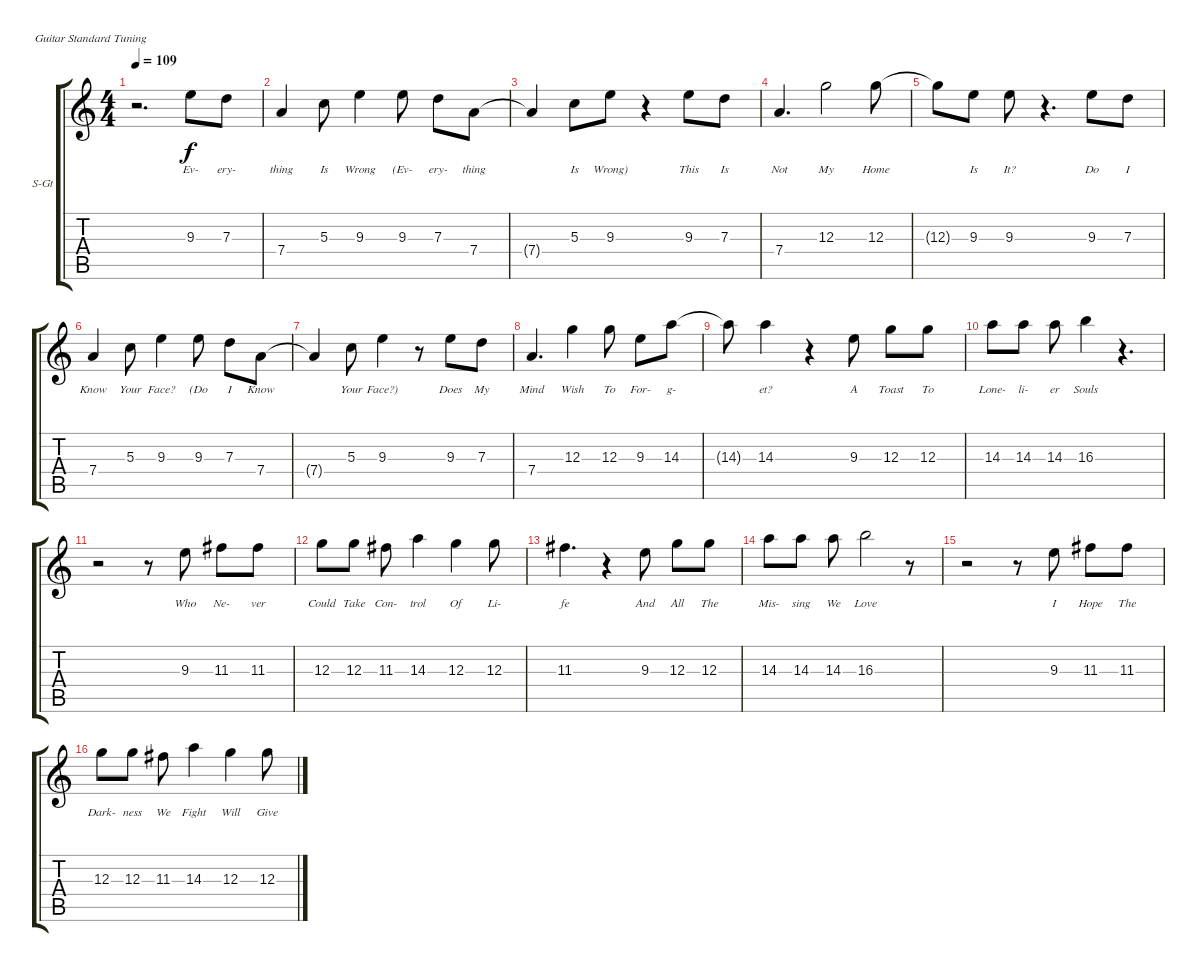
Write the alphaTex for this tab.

\bracketExtendMode groupsimilarinstruments
\firstSystemTrackNameOrientation horizontal
\otherSystemsTrackNameOrientation horizontal
\track ("Voice" "S-Gt") {mute instrument clarinet}
\staff {score tabs}
\tuning (E4 B3 G3 D3 A2 E2)
\displaytranspose 12
\ts (4 4)
\tempo 109
\clef g2
\ks c
r.2{d dy f} 9.3.8{lyrics (0 "Ev-") lyrics (1 "") lyrics (2 "") lyrics (3 "") lyrics (4 "")} 7.3.8{lyrics (0 "ery-") lyrics (1 "") lyrics (2 "") lyrics (3 "") lyrics (4 "")} |
7.4.4{lyrics (0 "thing") lyrics (1 "") lyrics (2 "") lyrics (3 "") lyrics (4 "")} 5.3.8{lyrics (0 "Is") lyrics (1 "") lyrics (2 "") lyrics (3 "") lyrics (4 "")} 9.3.4{lyrics (0 "Wrong") lyrics (1 "") lyrics (2 "") lyrics (3 "") lyrics (4 "")} 9.3.8{lyrics (0 "(Ev-") lyrics (1 "") lyrics (2 "") lyrics (3 "") lyrics (4 "")} 7.3.8{lyrics (0 "ery-") lyrics (1 "") lyrics (2 "") lyrics (3 "") lyrics (4 "")} 7.4.8{lyrics (0 "thing") lyrics (1 "") lyrics (2 "") lyrics (3 "") lyrics (4 "")} |
7.4{t}.4 5.3.8{lyrics (0 "Is") lyrics (1 "") lyrics (2 "") lyrics (3 "") lyrics (4 "")} 9.3.8{lyrics (0 "Wrong)") lyrics (1 "") lyrics (2 "") lyrics (3 "") lyrics (4 "")} r.4 9.3.8{lyrics (0 "This") lyrics (1 "") lyrics (2 "") lyrics (3 "") lyrics (4 "")} 7.3.8{lyrics (0 "Is") lyrics (1 "") lyrics (2 "") lyrics (3 "") lyrics (4 "")} |
7.4.4{d lyrics (0 "Not") lyrics (1 "") lyrics (2 "") lyrics (3 "") lyrics (4 "")} 12.3.2{lyrics (0 "My") lyrics (1 "") lyrics (2 "") lyrics (3 "") lyrics (4 "")} 12.3.8{lyrics (0 "Home") lyrics (1 "") lyrics (2 "") lyrics (3 "") lyrics (4 "")} |
12.3{t}.8 9.3.8{lyrics (0 "Is") lyrics (1 "") lyrics (2 "") lyrics (3 "") lyrics (4 "")} 9.3.8{lyrics (0 "It?") lyrics (1 "") lyrics (2 "") lyrics (3 "") lyrics (4 "")} r.4{d} 9.3.8{lyrics (0 "Do") lyrics (1 "") lyrics (2 "") lyrics (3 "") lyrics (4 "")} 7.3.8{lyrics (0 "I") lyrics (1 "") lyrics (2 "") lyrics (3 "") lyrics (4 "")} |
7.4.4{lyrics (0 "Know") lyrics (1 "") lyrics (2 "") lyrics (3 "") lyrics (4 "")} 5.3.8{lyrics (0 "Your") lyrics (1 "") lyrics (2 "") lyrics (3 "") lyrics (4 "")} 9.3.4{lyrics (0 "Face?") lyrics (1 "") lyrics (2 "") lyrics (3 "") lyrics (4 "")} 9.3.8{lyrics (0 "(Do") lyrics (1 "") lyrics (2 "") lyrics (3 "") lyrics (4 "")} 7.3.8{lyrics (0 "I") lyrics (1 "") lyrics (2 "") lyrics (3 "") lyrics (4 "")} 7.4.8{lyrics (0 "Know") lyrics (1 "") lyrics (2 "") lyrics (3 "") lyrics (4 "")} |
7.4{t}.4 5.3.8{lyrics (0 "Your") lyrics (1 "") lyrics (2 "") lyrics (3 "") lyrics (4 "")} 9.3.4{lyrics (0 "Face?)") lyrics (1 "") lyrics (2 "") lyrics (3 "") lyrics (4 "")} r.8 9.3.8{lyrics (0 "Does") lyrics (1 "") lyrics (2 "") lyrics (3 "") lyrics (4 "")} 7.3.8{lyrics (0 "My") lyrics (1 "") lyrics (2 "") lyrics (3 "") lyrics (4 "")} |
7.4.4{d lyrics (0 "Mind") lyrics (1 "") lyrics (2 "") lyrics (3 "") lyrics (4 "")} 12.3.4{lyrics (0 "Wish") lyrics (1 "") lyrics (2 "") lyrics (3 "") lyrics (4 "")} 12.3.8{lyrics (0 "To") lyrics (1 "") lyrics (2 "") lyrics (3 "") lyrics (4 "")} 9.3.8{lyrics (0 "For-") lyrics (1 "") lyrics (2 "") lyrics (3 "") lyrics (4 "")} 14.3.8{lyrics (0 "g-") lyrics (1 "") lyrics (2 "") lyrics (3 "") lyrics (4 "")} |
14.3{t}.8 14.3.4{lyrics (0 "et?") lyrics (1 "") lyrics (2 "") lyrics (3 "") lyrics (4 "")} r.4 9.3.8{lyrics (0 "A") lyrics (1 "") lyrics (2 "") lyrics (3 "") lyrics (4 "")} 12.3.8{lyrics (0 "Toast") lyrics (1 "") lyrics (2 "") lyrics (3 "") lyrics (4 "")} 12.3.8{lyrics (0 "To") lyrics (1 "") lyrics (2 "") lyrics (3 "") lyrics (4 "")} |
14.3.8{lyrics (0 "Lone-") lyrics (1 "") lyrics (2 "") lyrics (3 "") lyrics (4 "")} 14.3.8{lyrics (0 "li-") lyrics (1 "") lyrics (2 "") lyrics (3 "") lyrics (4 "")} 14.3.8{lyrics (0 "er") lyrics (1 "") lyrics (2 "") lyrics (3 "") lyrics (4 "")} 16.3.4{lyrics (0 "Souls") lyrics (1 "") lyrics (2 "") lyrics (3 "") lyrics (4 "")} r.4{d} |
r.2 r.8 9.3.8{lyrics (0 "Who") lyrics (1 "") lyrics (2 "") lyrics (3 "") lyrics (4 "")} 11.3.8{lyrics (0 "Ne-") lyrics (1 "") lyrics (2 "") lyrics (3 "") lyrics (4 "")} 11.3.8{lyrics (0 "ver") lyrics (1 "") lyrics (2 "") lyrics (3 "") lyrics (4 "")} |
12.3.8{lyrics (0 "Could") lyrics (1 "") lyrics (2 "") lyrics (3 "") lyrics (4 "")} 12.3.8{lyrics (0 "Take") lyrics (1 "") lyrics (2 "") lyrics (3 "") lyrics (4 "")} 11.3.8{lyrics (0 "Con-") lyrics (1 "") lyrics (2 "") lyrics (3 "") lyrics (4 "")} 14.3.4{lyrics (0 "trol") lyrics (1 "") lyrics (2 "") lyrics (3 "") lyrics (4 "")} 12.3.4{lyrics (0 "Of") lyrics (1 "") lyrics (2 "") lyrics (3 "") lyrics (4 "")} 12.3.8{lyrics (0 "Li-") lyrics (1 "") lyrics (2 "") lyrics (3 "") lyrics (4 "")} |
11.3.4{d lyrics (0 "fe") lyrics (1 "") lyrics (2 "") lyrics (3 "") lyrics (4 "")} r.4 9.3.8{lyrics (0 "And") lyrics (1 "") lyrics (2 "") lyrics (3 "") lyrics (4 "")} 12.3.8{lyrics (0 "All") lyrics (1 "") lyrics (2 "") lyrics (3 "") lyrics (4 "")} 12.3.8{lyrics (0 "The") lyrics (1 "") lyrics (2 "") lyrics (3 "") lyrics (4 "")} |
14.3.8{lyrics (0 "Mis-") lyrics (1 "") lyrics (2 "") lyrics (3 "") lyrics (4 "")} 14.3.8{lyrics (0 "sing") lyrics (1 "") lyrics (2 "") lyrics (3 "") lyrics (4 "")} 14.3.8{lyrics (0 "We") lyrics (1 "") lyrics (2 "") lyrics (3 "") lyrics (4 "")} 16.3.2{lyrics (0 "Love") lyrics (1 "") lyrics (2 "") lyrics (3 "") lyrics (4 "")} r.8 |
r.2 r.8 9.3.8{lyrics (0 "I") lyrics (1 "") lyrics (2 "") lyrics (3 "") lyrics (4 "")} 11.3.8{lyrics (0 "Hope") lyrics (1 "") lyrics (2 "") lyrics (3 "") lyrics (4 "")} 11.3.8{lyrics (0 "The") lyrics (1 "") lyrics (2 "") lyrics (3 "") lyrics (4 "")} |
12.3.8{lyrics (0 "Dark-") lyrics (1 "") lyrics (2 "") lyrics (3 "") lyrics (4 "")} 12.3.8{lyrics (0 "ness") lyrics (1 "") lyrics (2 "") lyrics (3 "") lyrics (4 "")} 11.3.8{lyrics (0 "We") lyrics (1 "") lyrics (2 "") lyrics (3 "") lyrics (4 "")} 14.3.4{lyrics (0 "Fight") lyrics (1 "") lyrics (2 "") lyrics (3 "") lyrics (4 "")} 12.3.4{lyrics (0 "Will") lyrics (1 "") lyrics (2 "") lyrics (3 "") lyrics (4 "")} 12.3.8{lyrics (0 "Give") lyrics (1 "") lyrics (2 "") lyrics (3 "") lyrics (4 "")}
